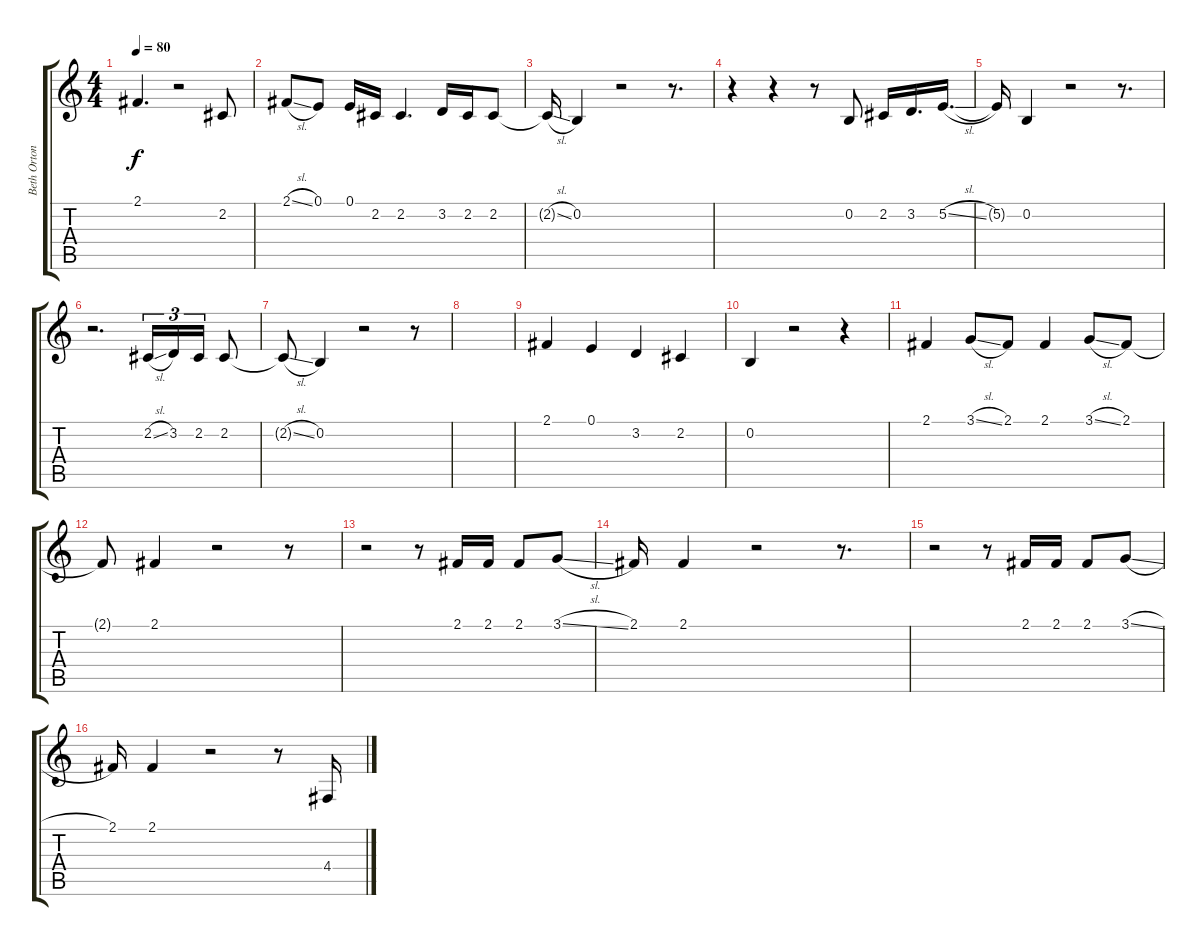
\track ("Beth Orton" "Beth Orton") {instrument viola}
\staff {score tabs}
\tuning (E4 B3 G3 D3 A2 E2) {hide}
\ts (4 4)
\tempo 80
\clef g2
\ks c
2.1{t}.4{d dy f} r.2 2.2.8 |
2.1{sl}.8 0.1.8 0.1.16 2.2.16 2.2.4{d} 3.2.16 2.2.16 2.2.8 |
2.2{sl t}.16 0.2.4 r.2 r.8{d} |
r.4 r.4 r.8 0.2.8 2.2.16 3.2.16{d} 5.2{sl}.16{d} |
5.2{t}.16 0.2.4 r.2 r.8{d} |
r.2{d} 2.2{sl}.16{tu (3 2)} 3.2.16{tu (3 2)} 2.2.16{tu (3 2)} 2.2.8 |
2.2{sl t}.8 0.2.4 r.2 r.8 |
|
2.1.4 0.1.4 3.2.4 2.2.4 |
0.2.4 r.2 r.4 |
2.1.4 3.1{sl}.8 2.1.8 2.1.4 3.1{sl}.8 2.1.8 |
2.1{t}.8 2.1.4 r.2 r.8 |
r.2 r.8 2.1.16 2.1.16 2.1.8 3.1{sl}.8 |
2.1.16 2.1.4 r.2 r.8{d} |
r.2 r.8 2.1.16 2.1.16 2.1.8 3.1{sl}.8 |
2.1.16 2.1.4 r.2 r.8 4.4.16
